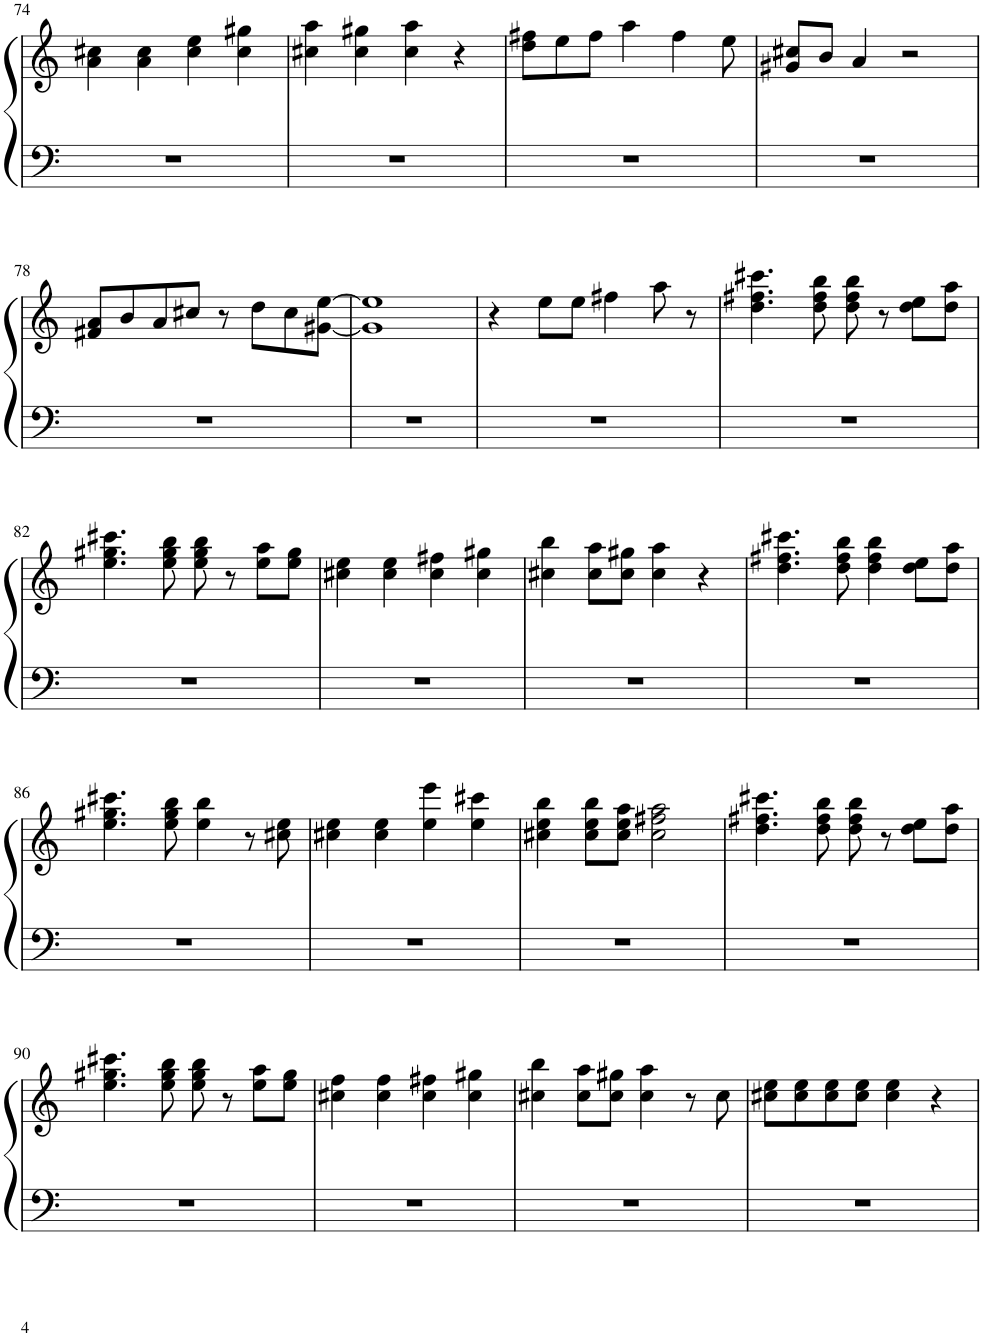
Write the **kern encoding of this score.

**kern	**kern
*part1	*part1
*staff2	*staff1
*I"Piano	*
*I'Pno.	*
!!LO:PB:g=z
*clefF4	*clefG2
*k[]	*k[]
*M4/4	*M4/4
=74	=74
1r	4a\ 4cc#X\
.	4a\ 4cc#\
.	4cc#\ 4ee\
.	4cc#\ 4gg#X\
=75	=75
1r	4cc#X\ 4aa\
.	4cc#\ 4gg#X\
.	4cc#\ 4aa\
.	4r
=76	=76
1r	8dd\ 8ff#X\L
.	8ee\
.	8ff#\J
.	4aa\
.	4ff#\
.	8ee\
=77	=77
1r	8g#X/ 8cc#X/L
.	8b/J
.	4a/
.	2r
!!LO:LB:g=z
=78	=78
1r	8f#X/ 8a/L
.	8b/
.	8a/
.	8cc#X/J
.	8r
.	8dd\L
.	8cc#\
.	[8g#X\ [8ee\J
=79	=79
1r	1g#] 1ee]
=80	=80
1r	4r
.	8ee\L
.	8ee\J
.	4ff#X\
.	8aa\
.	8r
=81	=81
1r	4.dd\ 4.ff#X\ 4.ccc#X\
.	8dd\ 8ff#\ 8bb\
.	8dd\ 8ff#\ 8bb\
.	8r
.	8dd\ 8ee\L
.	8dd\ 8aa\J
!!LO:LB:g=z
=82	=82
1r	4.ee\ 4.gg#X\ 4.ccc#X\
.	8ee\ 8gg#\ 8bb\
.	8ee\ 8gg#\ 8bb\
.	8r
.	8ee\ 8aa\L
.	8ee\ 8gg#\J
=83	=83
1r	4cc#X\ 4ee\
.	4cc#\ 4ee\
.	4cc#\ 4ff#X\
.	4cc#\ 4gg#X\
=84	=84
1r	4cc#X\ 4bb\
.	8cc#\ 8aa\L
.	8cc#\ 8gg#X\J
.	4cc#\ 4aa\
.	4r
=85	=85
1r	4.dd\ 4.ff#X\ 4.ccc#X\
.	8dd\ 8ff#\ 8bb\
.	4dd\ 4ff#\ 4bb\
.	8dd\ 8ee\L
.	8dd\ 8aa\J
!!LO:LB:g=z
=86	=86
1r	4.ee\ 4.gg#X\ 4.ccc#X\
.	8ee\ 8gg#\ 8bb\
.	4ee\ 4bb\
.	8r
.	8cc#X\ 8ee\
=87	=87
1r	4cc#X\ 4ee\
.	4cc#\ 4ee\
.	4ee\ 4eee\
.	4ee\ 4ccc#X\
=88	=88
1r	4cc#X\ 4ee\ 4bb\
.	8cc#\ 8ee\ 8bb\L
.	8cc#\ 8ee\ 8aa\J
.	2cc#\ 2ff#X\ 2aa\
=89	=89
1r	4.dd\ 4.ff#X\ 4.ccc#X\
.	8dd\ 8ff#\ 8bb\
.	8dd\ 8ff#\ 8bb\
.	8r
.	8dd\ 8ee\L
.	8dd\ 8aa\J
!!LO:LB:g=z
=90	=90
1r	4.ee\ 4.gg#X\ 4.ccc#X\
.	8ee\ 8gg#\ 8bb\
.	8ee\ 8gg#\ 8bb\
.	8r
.	8ee\ 8aa\L
.	8ee\ 8gg#\J
=91	=91
1r	4cc#X\ 4ff\
.	4cc#\ 4ff\
.	4cc#\ 4ff#X\
.	4cc#\ 4gg#X\
=92	=92
1r	4cc#X\ 4bb\
.	8cc#\ 8aa\L
.	8cc#\ 8gg#X\J
.	4cc#\ 4aa\
.	8r
.	8cc#\
=93	=93
1r	8cc#X\ 8ee\L
.	8cc#\ 8ee\
.	8cc#\ 8ee\
.	8cc#\ 8ee\J
.	4cc#\ 4ee\
.	4r
=	=
*-	*-
